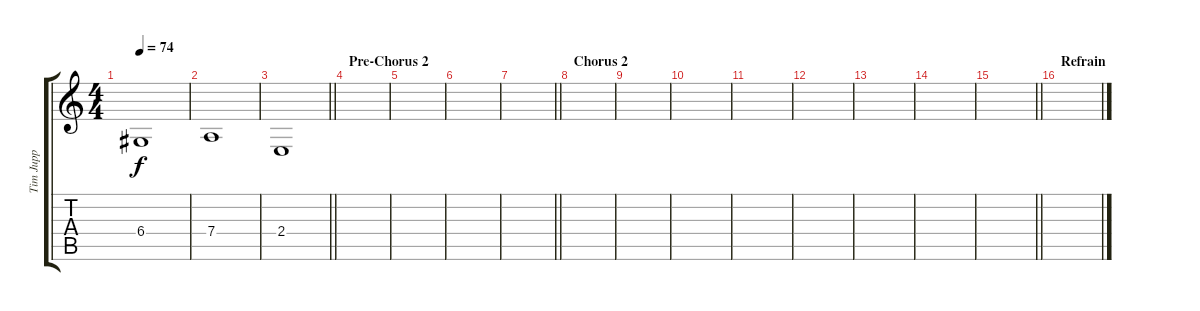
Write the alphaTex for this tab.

\track ("Tim Jupp" "Tim Jupp") {instrument drawbarorgan}
\staff {score tabs}
\tuning (E4 B3 G3 D3 A2 E2) {hide}
\ts (4 4)
\tempo 74
\clef g2
\ks c
6.4.1{dy f} |
7.4.1 |
\barLineRight lightlight
2.4.1 |
\section ("" "Pre-Chorus 2")
|
|
|
\barLineRight lightlight
|
\section ("" "Chorus 2")
|
|
|
|
|
|
|
\barLineRight lightlight
|
\section ("" "Refrain")
